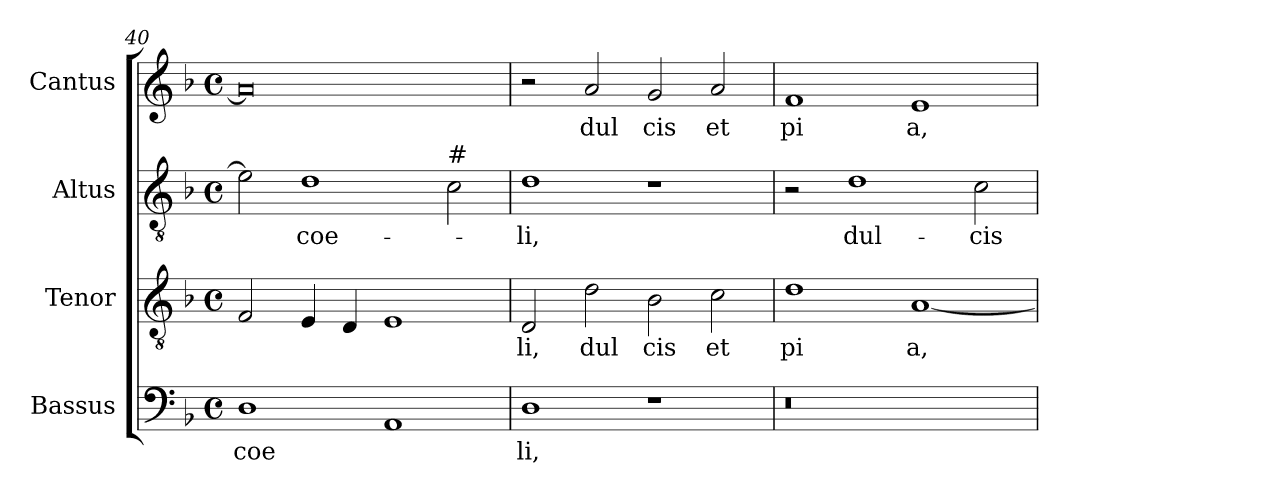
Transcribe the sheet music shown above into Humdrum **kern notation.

**kern	**text	**kern	**text	**kern	**text	**kern	**text
*part4	*part4	*part3	*part3	*part2	*part2	*part1	*part1
*staff4	*staff4	*staff3	*staff3	*staff2	*staff2	*staff1	*staff1
*I"Bassus	*	*I"Tenor	*	*I"Altus	*	*I"Cantus	*
*clefF4	*	*clefGv2	*	*clefGv2	*	*clefG2	*
*k[b-]	*	*k[b-]	*	*k[b-]	*	*k[b-]	*
*F:	*	*F:	*	*F:	*	*F:	*
*M4/4	*	*M4/4	*	*M4/4	*	*M4/4	*
*met(c)	*	*met(c)	*	*met(c)	*	*met(c)	*
=40	=40	=40	=40	=40	=40	=40	=40
!	!LO:LY:b:cj	!	!	!	!	!	!
1D	coe	2F/	.	2e\]	.	0a]	.
!	!	!	!	!	!LO:LY:b:cj	!	!
.	.	4E/	.	1d	coe-	.	.
.	.	4D/	.	.	.	.	.
1AA	.	1E	.	.	.	.	.
!	!	!	!	!LO:TX:a:t=#	!	!	!
.	.	.	.	2c\	.	.	.
=41	=41	=41	=41	=41	=41	=41	=41
!	!LO:LY:b:cj	!	!LO:LY:b:cj	!	!LO:LY:b:cj	!	!
1D	li,	2D/	li,	1d	-li,	2r	.
!	!	!	!LO:LY:b:cj	!	!	!	!LO:LY:b:cj
.	.	2d\	dul	.	.	2a/	dul
!	!	!	!LO:LY:b:cj	!	!	!	!LO:LY:b:cj
1r	.	2B-\	cis	1r	.	2g/	cis
!	!	!	!LO:LY:b:cj	!	!	!	!LO:LY:b:cj
.	.	2c\	et	.	.	2a/	et
=42	=42	=42	=42	=42	=42	=42	=42
!	!	!	!LO:LY:b:cj	!	!	!	!LO:LY:b:cj
0r	.	1d	pi	2r	.	1f	pi
!	!	!	!	!	!LO:LY:b:cj	!	!
.	.	.	.	1d	dul-	.	.
!	!	!	!LO:LY:b:cj	!	!	!	!LO:LY:b:cj
.	.	[<1A	a,	.	.	1e	a,
!	!	!	!	!	!LO:LY:b:cj	!	!
.	.	.	.	2c\	-cis	.	.
=	=	=	=	=	=	=	=
*-	*-	*-	*-	*-	*-	*-	*-
